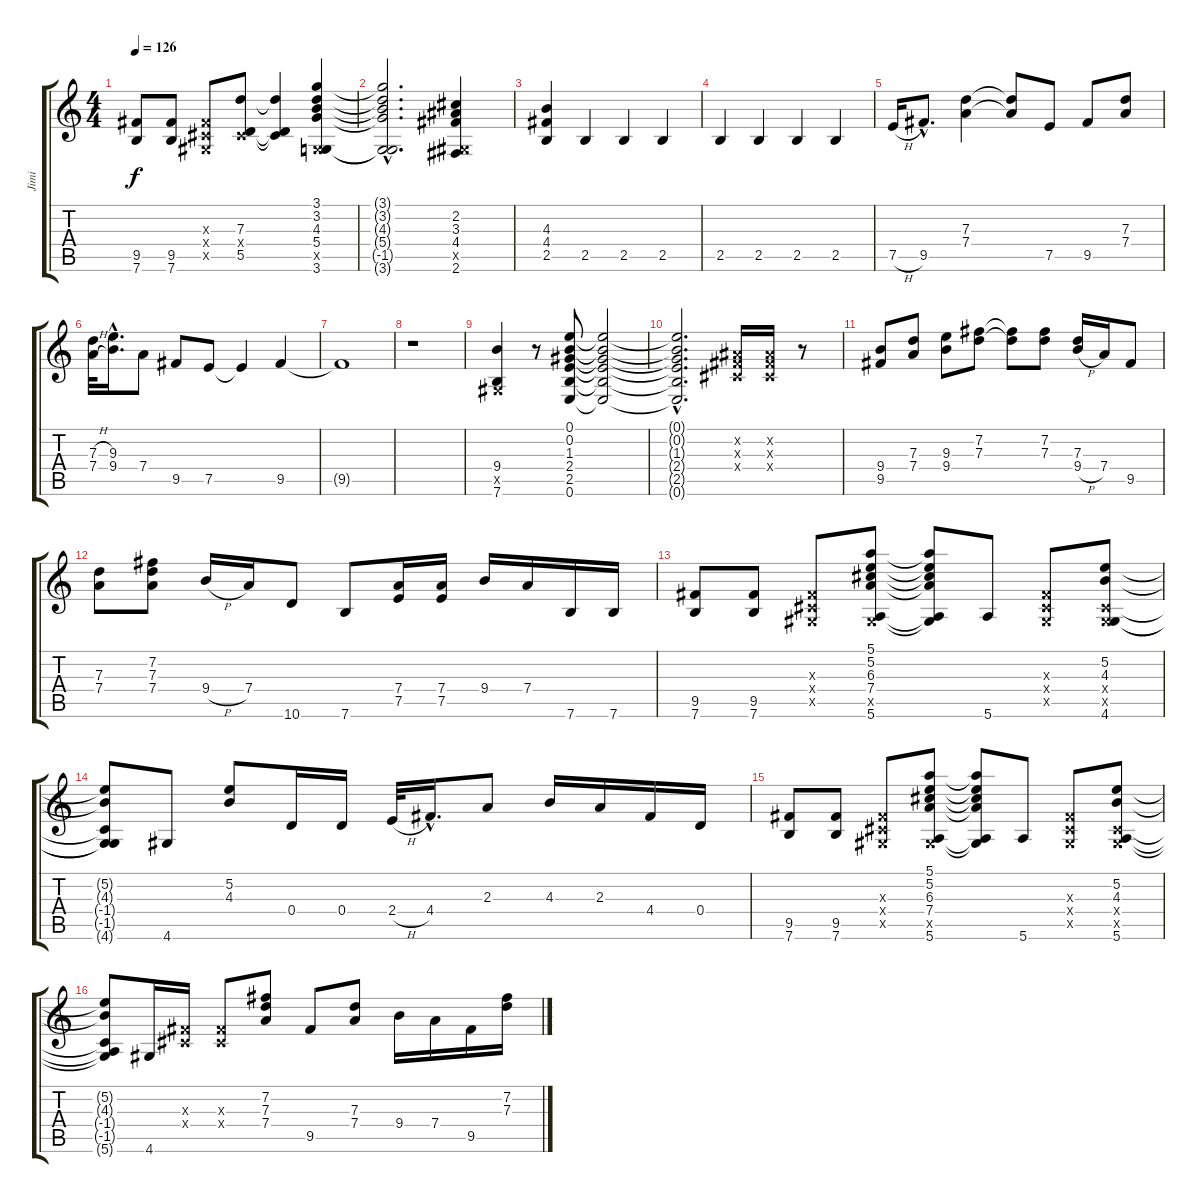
\track ("Jimi" "Jimi") {instrument electricguitarclean}
\staff {score tabs}
\tuning (E4 B3 G3 D3 A2 E2) {hide}
\ts (4 4)
\tempo 126
\clef g2
\ks c
(9.5 7.6).8{dy f} (9.5 7.6).8 (-1.3{x} -1.4{x} -1.5{x}).8 (7.3 -1.4{x} 5.5).8 (7.3{t} -1.4{t} 5.5{t}).4 (3.1 3.2 4.3 5.4 -1.5{x} 3.6).4 |
(3.1{hac t} 3.2{hac t} 4.3{hac t} 5.4{hac t} -1.5{hac t} 3.6{hac t}).2{d} (2.2 3.3 4.4 -1.5{x} 2.6).4 |
(4.3 4.4 2.5).4 2.5.4 2.5.4 2.5.4 |
2.5.4 2.5.4 2.5.4 2.5.4 |
7.5{h}.16 9.5{hac}.8{d} (7.3 7.4).4 (7.3{t} 7.4{t}).8 7.5.8 9.5.8 (7.3 7.4).8 |
(7.3{h} 7.4{h}).32 (9.3{hac} 9.4{hac}).16{d} 7.4.8 9.5.8 7.5.8 7.5{t}.4 9.5.4 |
9.5{t}.1 |
r.1 |
(9.4 -1.5{x} 7.6).4 r.8 (0.1 0.2 1.3 2.4 2.5 0.6).8 (0.1{t} 0.2{t} 1.3{t} 2.4{t} 2.5{t} 0.6{t}).2 |
(0.1{hac t} 0.2{hac t} 1.3{hac t} 2.4{hac t} 2.5{hac t} 0.6{hac t}).2{d} (-1.2{x} -1.3{x} -1.4{x}).16 (-1.2{x} -1.3{x} -1.4{x}).16 r.8 |
(9.4 9.5).8 (7.3 7.4).8 (9.3 9.4).8 (7.2 7.3).8 (7.2{t} 7.3{t}).8 (7.2 7.3).8 (7.3 9.4{h}).16 7.4.16 9.5.8 |
(7.3 7.4).8 (7.2 7.3 7.4).8 9.4{h}.16 7.4.16 10.6.8 7.6.8 (7.4 7.5).16 (7.4 7.5).16 9.4.16 7.4.16 7.6.16 7.6.16 |
(9.5 7.6).8 (9.5 7.6).8 (-1.3{x} -1.4{x} -1.5{x}).8 (5.1 5.2 6.3 7.4 -1.5{x} 5.6).8 (5.1{t} 5.2{t} 6.3{t} 7.4{t} -1.5{t} 5.6{t}).8 5.6.8 (-1.3{x} -1.4{x} -1.5{x}).8 (5.2 4.3 -1.4{x} -1.5{x} 4.6).8 |
(5.2{t} 4.3{t} -1.4{t} -1.5{t} 4.6{t}).8 4.6.8 (5.2 4.3).8 0.4.16 0.4.16 2.4{h}.32 4.4{hac}.16{d} 2.3.8 4.3.16 2.3.16 4.4.16 0.4.16 |
(9.5 7.6).8 (9.5 7.6).8 (-1.3{x} -1.4{x} -1.5{x}).8 (5.1 5.2 6.3 7.4 -1.5{x} 5.6).8 (5.1{t} 5.2{t} 6.3{t} 7.4{t} -1.5{t} 5.6{t}).8 5.6.8 (-1.3{x} -1.4{x} -1.5{x}).8 (5.2 4.3 -1.4{x} -1.5{x} 5.6).8 |
(5.2{t} 4.3{t} -1.4{t} -1.5{t} 5.6{t}).8 4.6.16 (-1.3{x} -1.4{x}).16 (-1.3{x} -1.4{x}).8 (7.2 7.3 7.4).8 9.5.8 (7.3 7.4).8 9.4.16 7.4.16 9.5.16 (7.2 7.3).16
